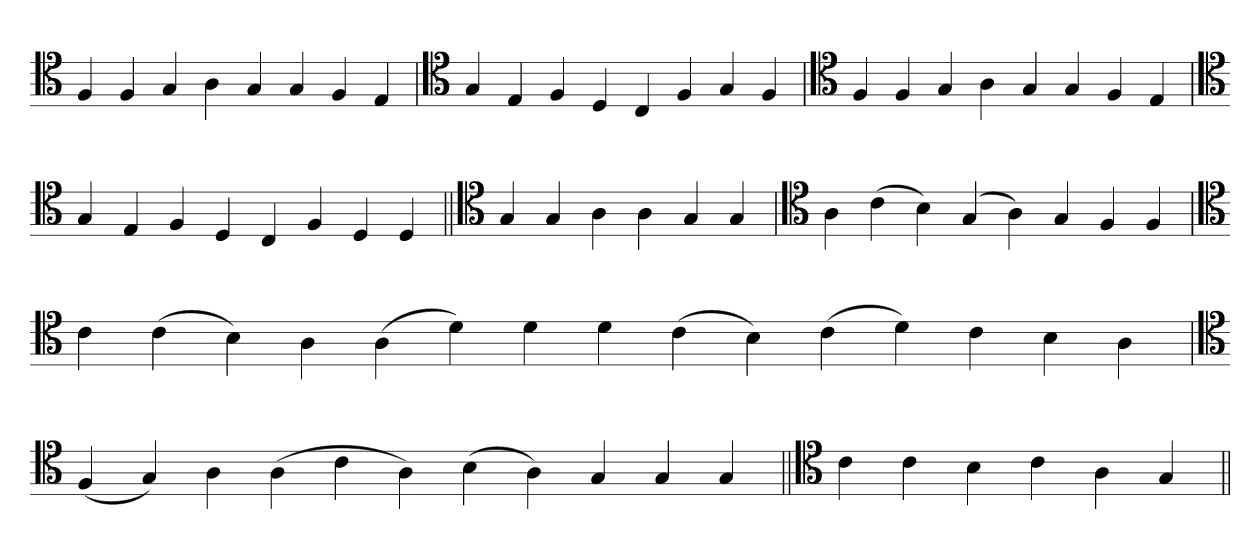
**kern
*part1
*staff1
*clefC4
=
4F
4F
4G
4A
4G
4G
4F
4E
=`
*clefC4
4G
4E
4F
4D
4C
4F
4G
4F
='
*clefC4
4F
4F
4G
4A
4G
4G
4F
4E
=`
*clefC4
4G
4E
4F
4D
4C
4F
4D
4D
=||
*clefC4
4G
4G
4A
4A
4G
4G
=`
*clefC4
4A
(4c
4B)
(4G
4A)
4G
4F
4F
=
*clefC4
4c
(4c
4B)
4A
(4A
4d)
4d
4d
(4c
4B)
(4c
4d)
4c
4B
4A
='
*clefC4
(4F
4G)
4A
(4A
4c
4A)
(4B
4A)
4G
4G
4G
=||
*clefC4
4c
4c
4B
4c
4A
4G
=||
*-
